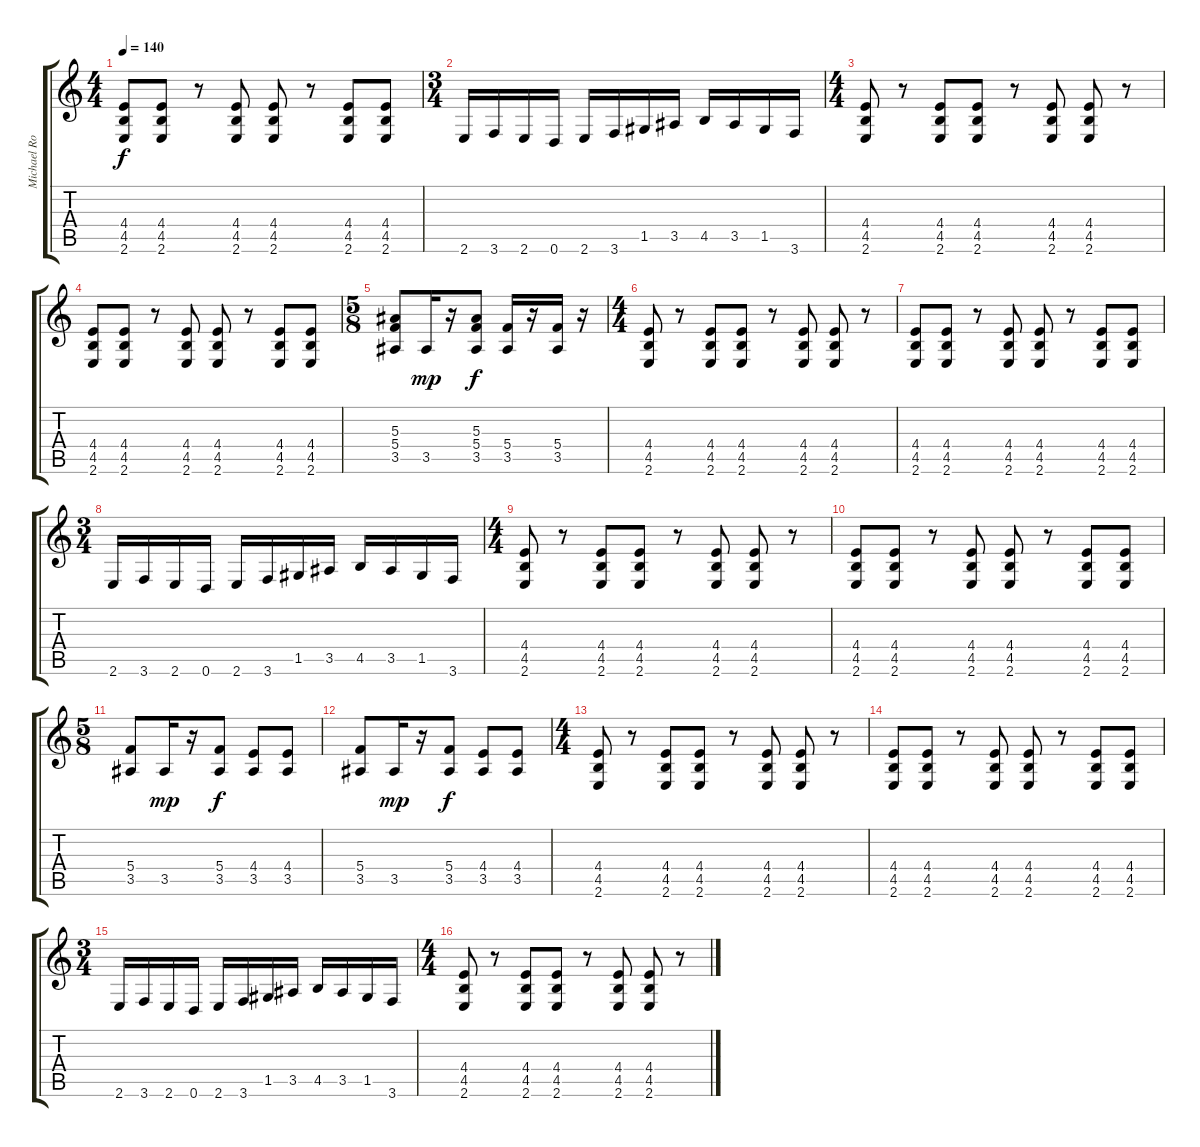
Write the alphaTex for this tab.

\track ("Michael Romeo Lead" "Michael Ro") {instrument distortionguitar}
\staff {score tabs}
\tuning (D4 A3 F3 C3 G2 D2) {hide}
\ts (4 4)
\tempo 140
\clef g2
\ks c
(4.4 4.5 2.6).8{dy f} (4.4 4.5 2.6).8 r.8 (4.4 4.5 2.6).8 (4.4 4.5 2.6).8 r.8 (4.4 4.5 2.6).8 (4.4 4.5 2.6).8 |
\ts (3 4)
2.6.16 3.6.16 2.6.16 0.6.16 2.6.16 3.6.16 1.5.16 3.5.16 4.5.16 3.5.16 1.5.16 3.6.16 |
\ts (4 4)
(4.4 4.5 2.6).8 r.8 (4.4 4.5 2.6).8 (4.4 4.5 2.6).8 r.8 (4.4 4.5 2.6).8 (4.4 4.5 2.6).8 r.8 |
(4.4 4.5 2.6).8 (4.4 4.5 2.6).8 r.8 (4.4 4.5 2.6).8 (4.4 4.5 2.6).8 r.8 (4.4 4.5 2.6).8 (4.4 4.5 2.6).8 |
\ts (5 8)
(5.3 5.4 3.5).8 3.5.16{dy mp} r.16 (5.3 5.4 3.5).8{dy f} (5.4 3.5).16 r.16 (5.4 3.5).16 r.16 |
\ts (4 4)
(4.4 4.5 2.6).8 r.8 (4.4 4.5 2.6).8 (4.4 4.5 2.6).8 r.8 (4.4 4.5 2.6).8 (4.4 4.5 2.6).8 r.8 |
(4.4 4.5 2.6).8 (4.4 4.5 2.6).8 r.8 (4.4 4.5 2.6).8 (4.4 4.5 2.6).8 r.8 (4.4 4.5 2.6).8 (4.4 4.5 2.6).8 |
\ts (3 4)
2.6.16 3.6.16 2.6.16 0.6.16 2.6.16 3.6.16 1.5.16 3.5.16 4.5.16 3.5.16 1.5.16 3.6.16 |
\ts (4 4)
(4.4 4.5 2.6).8 r.8 (4.4 4.5 2.6).8 (4.4 4.5 2.6).8 r.8 (4.4 4.5 2.6).8 (4.4 4.5 2.6).8 r.8 |
(4.4 4.5 2.6).8 (4.4 4.5 2.6).8 r.8 (4.4 4.5 2.6).8 (4.4 4.5 2.6).8 r.8 (4.4 4.5 2.6).8 (4.4 4.5 2.6).8 |
\ts (5 8)
(5.4 3.5).8 3.5.16{dy mp} r.16 (5.4 3.5).8{dy f} (4.4 3.5).8 (4.4 3.5).8 |
(5.4 3.5).8 3.5.16{dy mp} r.16 (5.4 3.5).8{dy f} (4.4 3.5).8 (4.4 3.5).8 |
\ts (4 4)
(4.4 4.5 2.6).8 r.8 (4.4 4.5 2.6).8 (4.4 4.5 2.6).8 r.8 (4.4 4.5 2.6).8 (4.4 4.5 2.6).8 r.8 |
(4.4 4.5 2.6).8 (4.4 4.5 2.6).8 r.8 (4.4 4.5 2.6).8 (4.4 4.5 2.6).8 r.8 (4.4 4.5 2.6).8 (4.4 4.5 2.6).8 |
\ts (3 4)
2.6.16 3.6.16 2.6.16 0.6.16 2.6.16 3.6.16 1.5.16 3.5.16 4.5.16 3.5.16 1.5.16 3.6.16 |
\ts (4 4)
(4.4 4.5 2.6).8 r.8 (4.4 4.5 2.6).8 (4.4 4.5 2.6).8 r.8 (4.4 4.5 2.6).8 (4.4 4.5 2.6).8 r.8
